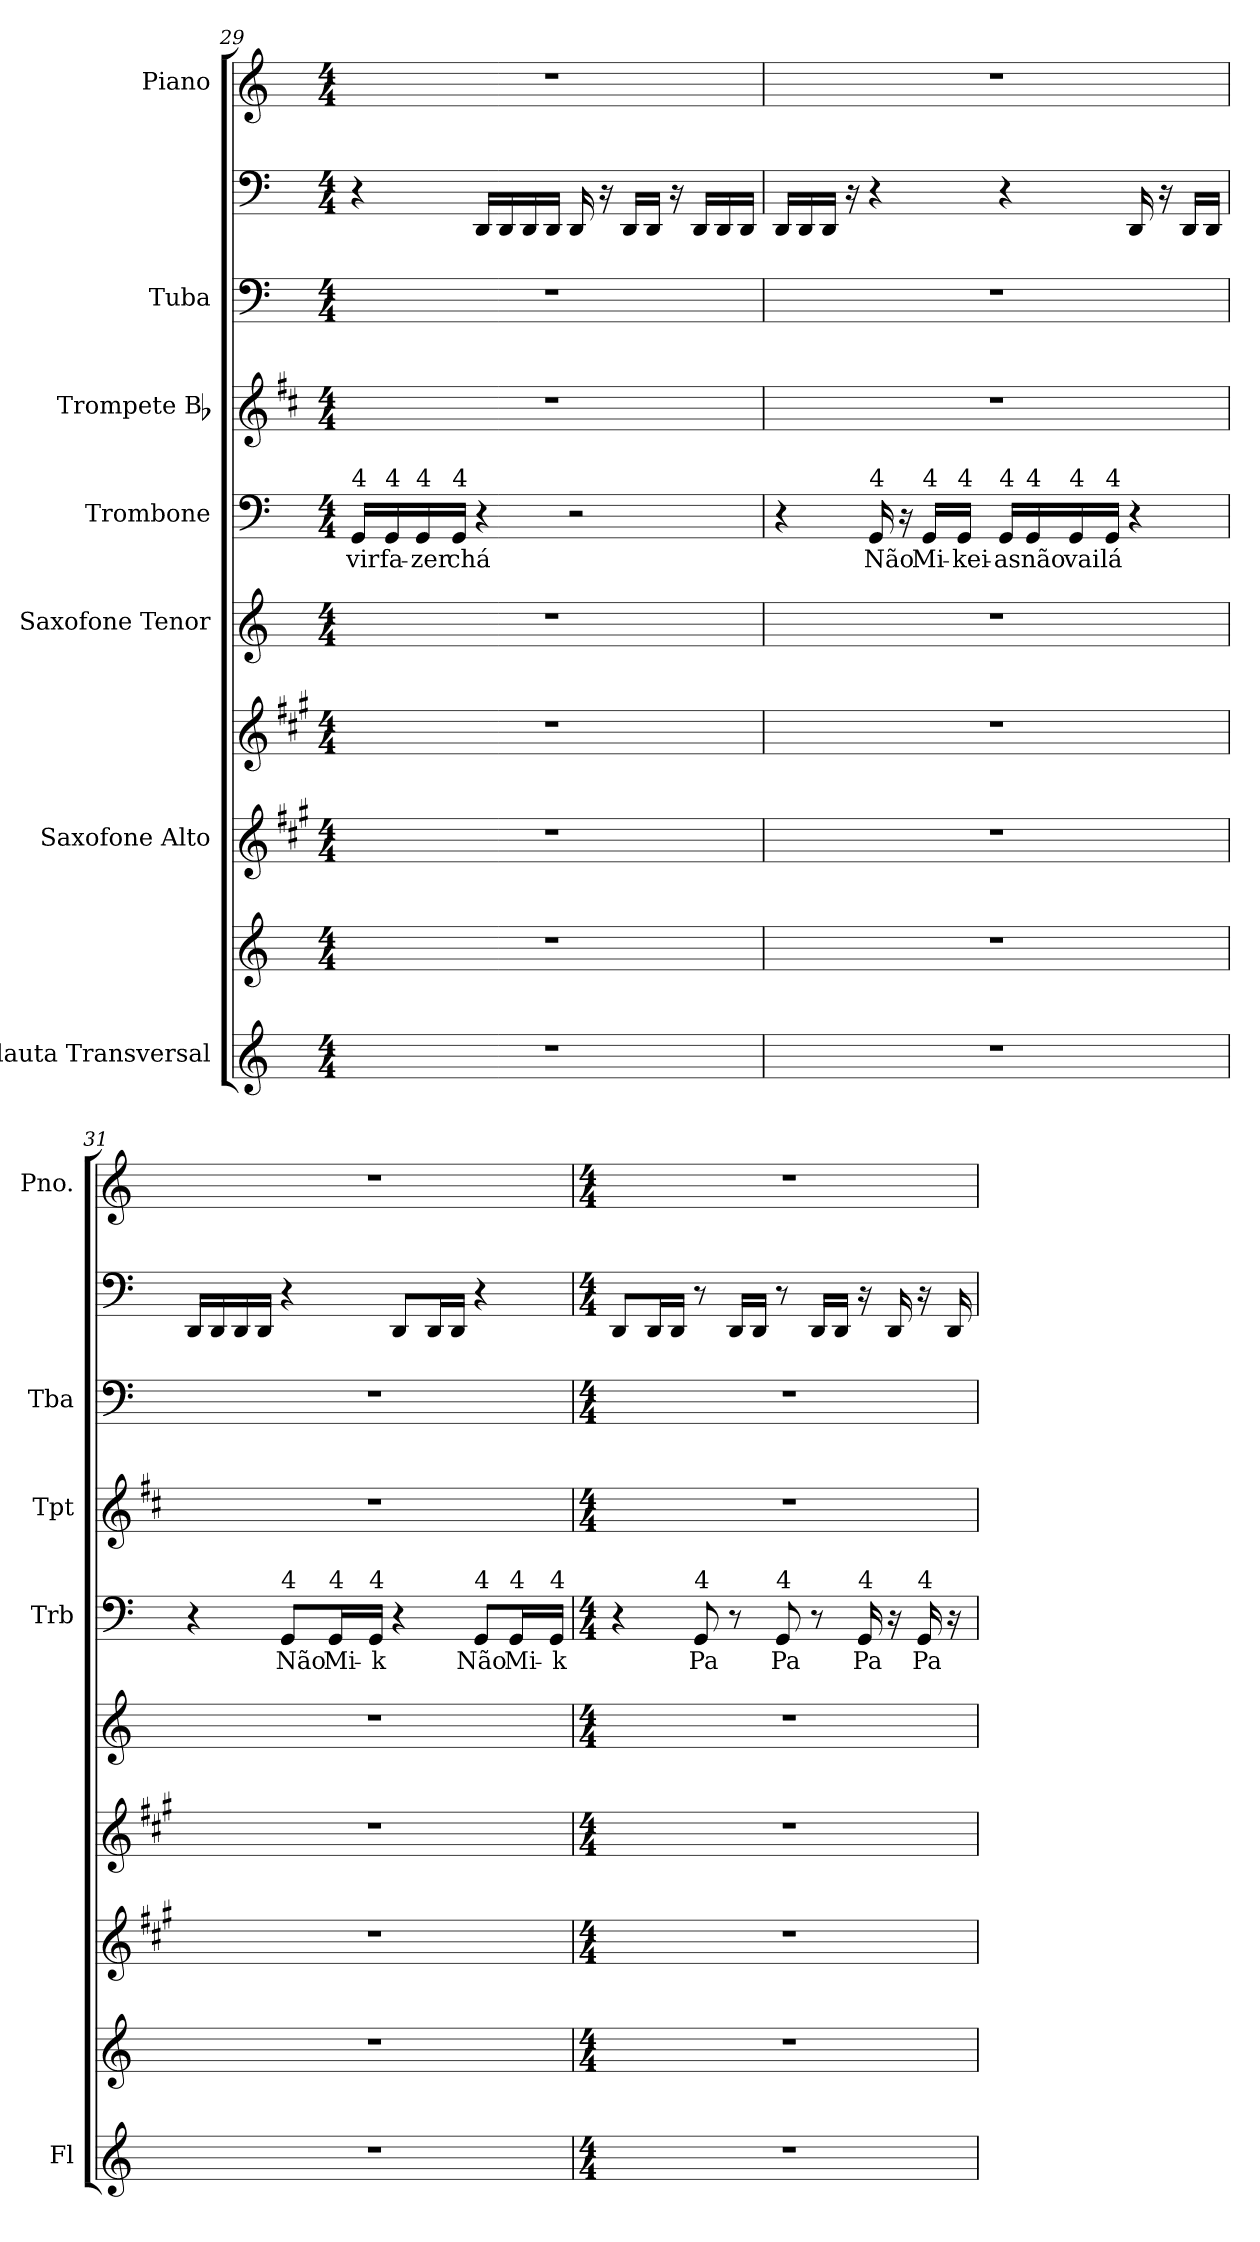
**kern	**kern	**kern	**kern	**kern	**kern	**text	**kern	**kern	**kern	**kern
*part7	*part7	*part6	*part6	*part5	*part4	*part4	*part3	*part2	*part2	*part1
*staff10	*staff9	*staff8	*staff7	*staff6	*staff5	*staff5	*staff4	*staff3	*staff2	*staff1
*I"Flauta Transversal	*	*I"Saxofone Alto	*	*I"Saxofone Tenor	*I"Trombone	*	*I"Trompete Bb	*I"Tuba	*	*I"Piano
*I'Fl	*	*	*	*	*I'Trb	*	*I'Tpt	*I'Tba	*	*I'Pno.
*clefG2	*clefG2	*clefG2	*clefG2	*clefG2	*clefF4	*	*clefG2	*clefF4	*clefF4	*clefG2
*	*	*ITrd5c9	*ITrd5c9	*ITrd8c14	*	*	*ITrd1c2	*	*	*
*k[]	*k[]	*k[]	*k[]	*k[]	*k[]	*	*k[]	*k[]	*k[]	*k[]
*M4/4	*M4/4	*M4/4	*M4/4	*M4/4	*M4/4	*	*M4/4	*M4/4	*M4/4	*M4/4
=29	=29	=29	=29	=29	=29	=29	=29	=29	=29	=29
!	!	!	!	!	!LO:TX:a:t=4	!	!	!	!	!
!	!	!	!	!	!	!LO:LY:b	!	!	!	!
1r	1r	1r	1r	1r	16GG/LL	vir	1r	1r	4r	1r
!	!	!	!	!	!LO:TX:a:t=4	!	!	!	!	!
!	!	!	!	!	!	!LO:LY:b	!	!	!	!
.	.	.	.	.	16GG/	fa-	.	.	.	.
!	!	!	!	!	!LO:TX:a:t=4	!	!	!	!	!
!	!	!	!	!	!	!LO:LY:b	!	!	!	!
.	.	.	.	.	16GG/	-zer	.	.	.	.
!	!	!	!	!	!LO:TX:a:t=4	!	!	!	!	!
!	!	!	!	!	!	!LO:LY:b	!	!	!	!
.	.	.	.	.	16GG/JJ	chá	.	.	.	.
.	.	.	.	.	4r	.	.	.	16DD/LL	.
.	.	.	.	.	.	.	.	.	16DD/	.
.	.	.	.	.	.	.	.	.	16DD/	.
.	.	.	.	.	.	.	.	.	16DD/JJ	.
.	.	.	.	.	2r	.	.	.	16DD/	.
.	.	.	.	.	.	.	.	.	16r	.
.	.	.	.	.	.	.	.	.	16DD/LL	.
.	.	.	.	.	.	.	.	.	16DD/JJ	.
.	.	.	.	.	.	.	.	.	16r	.
.	.	.	.	.	.	.	.	.	16DD/LL	.
.	.	.	.	.	.	.	.	.	16DD/	.
.	.	.	.	.	.	.	.	.	16DD/JJ	.
!!LO:PB:g=z
=30	=30	=30	=30	=30	=30	=30	=30	=30	=30	=30
1r	1r	1r	1r	1r	4r	.	1r	1r	16DD/LL	1r
.	.	.	.	.	.	.	.	.	16DD/	.
.	.	.	.	.	.	.	.	.	16DD/JJ	.
.	.	.	.	.	.	.	.	.	16r	.
!	!	!	!	!	!LO:TX:a:t=4	!	!	!	!	!
!	!	!	!	!	!	!LO:LY:b	!	!	!	!
.	.	.	.	.	16GG/	Não	.	.	4r	.
.	.	.	.	.	16r	.	.	.	.	.
!	!	!	!	!	!LO:TX:a:t=4	!	!	!	!	!
!	!	!	!	!	!	!LO:LY:b	!	!	!	!
.	.	.	.	.	16GG/LL	Mi-	.	.	.	.
!	!	!	!	!	!LO:TX:a:t=4	!	!	!	!	!
!	!	!	!	!	!	!LO:LY:b	!	!	!	!
.	.	.	.	.	16GG/JJ	-kei-	.	.	.	.
!	!	!	!	!	!LO:TX:a:t=4	!	!	!	!	!
!	!	!	!	!	!	!LO:LY:b	!	!	!	!
.	.	.	.	.	16GG/LL	-as	.	.	4r	.
!	!	!	!	!	!LO:TX:a:t=4	!	!	!	!	!
!	!	!	!	!	!	!LO:LY:b	!	!	!	!
.	.	.	.	.	16GG/	não	.	.	.	.
!	!	!	!	!	!LO:TX:a:t=4	!	!	!	!	!
!	!	!	!	!	!	!LO:LY:b	!	!	!	!
.	.	.	.	.	16GG/	vai	.	.	.	.
!	!	!	!	!	!LO:TX:a:t=4	!	!	!	!	!
!	!	!	!	!	!	!LO:LY:b	!	!	!	!
.	.	.	.	.	16GG/JJ	lá	.	.	.	.
.	.	.	.	.	4r	.	.	.	16DD/	.
.	.	.	.	.	.	.	.	.	16r	.
.	.	.	.	.	.	.	.	.	16DD/LL	.
.	.	.	.	.	.	.	.	.	16DD/JJ	.
=31	=31	=31	=31	=31	=31	=31	=31	=31	=31	=31
1r	1r	1r	1r	1r	4r	.	1r	1r	16DD/LL	1r
.	.	.	.	.	.	.	.	.	16DD/	.
.	.	.	.	.	.	.	.	.	16DD/	.
.	.	.	.	.	.	.	.	.	16DD/JJ	.
!	!	!	!	!	!LO:TX:a:t=4	!	!	!	!	!
!	!	!	!	!	!	!LO:LY:b	!	!	!	!
.	.	.	.	.	8GG/L	Não	.	.	4r	.
!	!	!	!	!	!LO:TX:a:t=4	!	!	!	!	!
!	!	!	!	!	!	!LO:LY:b	!	!	!	!
.	.	.	.	.	16GG/L	Mi-	.	.	.	.
!	!	!	!	!	!LO:TX:a:t=4	!	!	!	!	!
!	!	!	!	!	!	!LO:LY:b	!	!	!	!
.	.	.	.	.	16GG/JJ	-k	.	.	.	.
.	.	.	.	.	4r	.	.	.	8DD/L	.
.	.	.	.	.	.	.	.	.	16DD/L	.
.	.	.	.	.	.	.	.	.	16DD/JJ	.
!	!	!	!	!	!LO:TX:a:t=4	!	!	!	!	!
!	!	!	!	!	!	!LO:LY:b	!	!	!	!
.	.	.	.	.	8GG/L	Não	.	.	4r	.
!	!	!	!	!	!LO:TX:a:t=4	!	!	!	!	!
!	!	!	!	!	!	!LO:LY:b	!	!	!	!
.	.	.	.	.	16GG/L	Mi-	.	.	.	.
!	!	!	!	!	!LO:TX:a:t=4	!	!	!	!	!
!	!	!	!	!	!	!LO:LY:b	!	!	!	!
.	.	.	.	.	16GG/JJ	-k	.	.	.	.
!!LO:PB:g=z
=32	=32	=32	=32	=32	=32	=32	=32	=32	=32	=32
*M4/4	*M4/4	*M4/4	*M4/4	*M4/4	*M4/4	*	*M4/4	*M4/4	*M4/4	*M4/4
1r	1r	1r	1r	1r	4r	.	1r	1r	8DD/L	1r
.	.	.	.	.	.	.	.	.	16DD/L	.
.	.	.	.	.	.	.	.	.	16DD/JJ	.
!	!	!	!	!	!LO:TX:a:t=4	!	!	!	!	!
!	!	!	!	!	!	!LO:LY:b	!	!	!	!
.	.	.	.	.	8GG/	Pa	.	.	8r	.
.	.	.	.	.	8r	.	.	.	16DD/LL	.
.	.	.	.	.	.	.	.	.	16DD/JJ	.
!	!	!	!	!	!LO:TX:a:t=4	!	!	!	!	!
!	!	!	!	!	!	!LO:LY:b	!	!	!	!
.	.	.	.	.	8GG/	Pa	.	.	8r	.
.	.	.	.	.	8r	.	.	.	16DD/LL	.
.	.	.	.	.	.	.	.	.	16DD/JJ	.
!	!	!	!	!	!LO:TX:a:t=4	!	!	!	!	!
!	!	!	!	!	!	!LO:LY:b	!	!	!	!
.	.	.	.	.	16GG/	Pa	.	.	16r	.
.	.	.	.	.	16r	.	.	.	16DD/	.
!	!	!	!	!	!LO:TX:a:t=4	!	!	!	!	!
!	!	!	!	!	!	!LO:LY:b	!	!	!	!
.	.	.	.	.	16GG/	Pa	.	.	16r	.
.	.	.	.	.	16r	.	.	.	16DD/	.
=	=	=	=	=	=	=	=	=	=	=
*-	*-	*-	*-	*-	*-	*-	*-	*-	*-	*-
